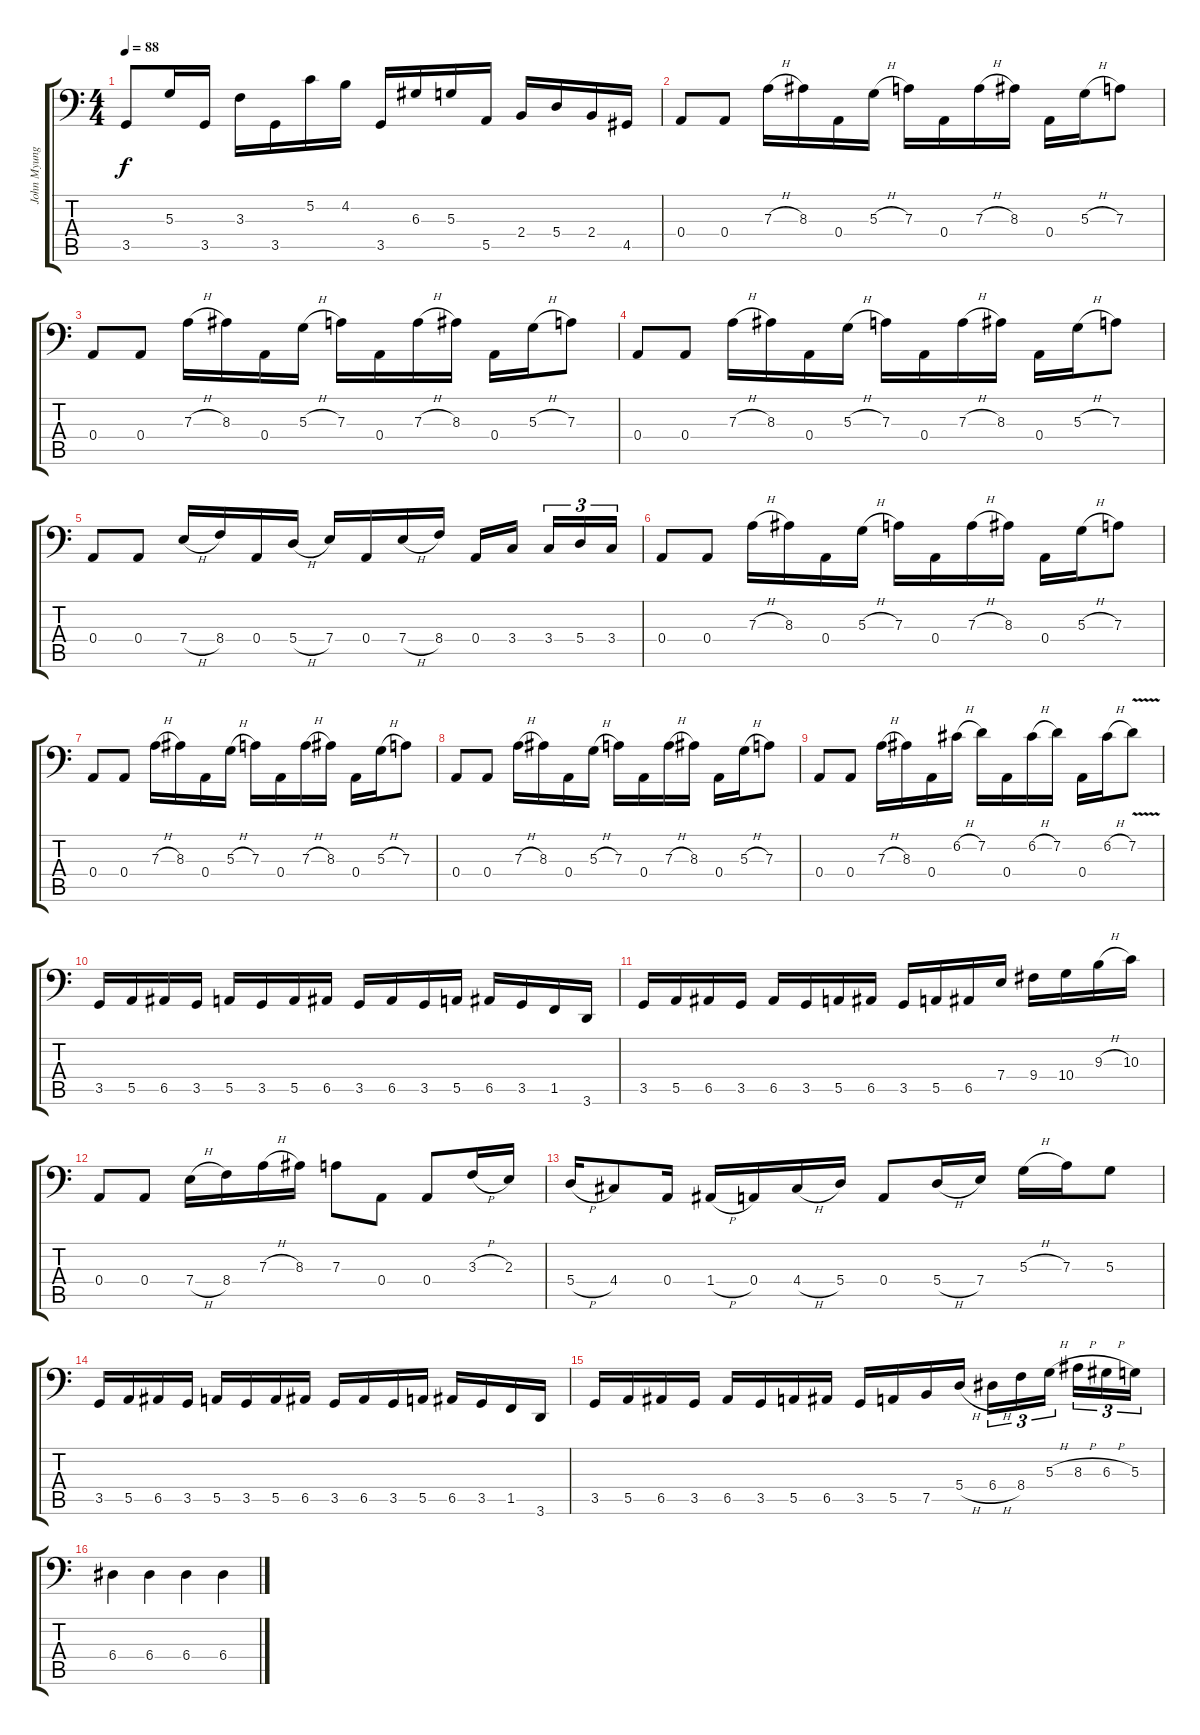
\track ("John Myung" "John Myung") {instrument electricbassfinger}
\staff {score tabs}
\tuning (C3 G2 D2 A1 E1 B0) {hide}
\ts (4 4)
\tempo 88
\clef f4
\ks c
3.5.8{dy f} 5.3.16 3.5.16 3.3.16 3.5.16 5.2.16 4.2.16 3.5.16 6.3.16 5.3.16 5.5.16 2.4.16 5.4.16 2.4.16 4.5.16 |
0.4.8 0.4.8 7.3{h}.16 8.3.16 0.4.16 5.3{h}.16 7.3.16 0.4.16 7.3{h}.16 8.3.16 0.4.16 5.3{h}.16 7.3.8 |
0.4.8 0.4.8 7.3{h}.16 8.3.16 0.4.16 5.3{h}.16 7.3.16 0.4.16 7.3{h}.16 8.3.16 0.4.16 5.3{h}.16 7.3.8 |
0.4.8 0.4.8 7.3{h}.16 8.3.16 0.4.16 5.3{h}.16 7.3.16 0.4.16 7.3{h}.16 8.3.16 0.4.16 5.3{h}.16 7.3.8 |
0.4.8 0.4.8 7.4{h}.16 8.4.16 0.4.16 5.4{h}.16 7.4.16 0.4.16 7.4{h}.16 8.4.16 0.4.16 3.4.16 3.4.16{tu (3 2)} 5.4.16{tu (3 2)} 3.4.16{tu (3 2)} |
0.4.8 0.4.8 7.3{h}.16 8.3.16 0.4.16 5.3{h}.16 7.3.16 0.4.16 7.3{h}.16 8.3.16 0.4.16 5.3{h}.16 7.3.8 |
0.4.8 0.4.8 7.3{h}.16 8.3.16 0.4.16 5.3{h}.16 7.3.16 0.4.16 7.3{h}.16 8.3.16 0.4.16 5.3{h}.16 7.3.8 |
0.4.8 0.4.8 7.3{h}.16 8.3.16 0.4.16 5.3{h}.16 7.3.16 0.4.16 7.3{h}.16 8.3.16 0.4.16 5.3{h}.16 7.3.8 |
0.4.8 0.4.8 7.3{h}.16 8.3.16 0.4.16 6.2{h}.16 7.2.16 0.4.16 6.2{h}.16 7.2.16 0.4.16 6.2{h}.16 7.2{v}.8 |
3.5.16 5.5.16 6.5.16 3.5.16 5.5.16 3.5.16 5.5.16 6.5.16 3.5.16 6.5.16 3.5.16 5.5.16 6.5.16 3.5.16 1.5.16 3.6.16 |
3.5.16 5.5.16 6.5.16 3.5.16 6.5.16 3.5.16 5.5.16 6.5.16 3.5.16 5.5.16 6.5.16 7.4.16 9.4.16 10.4.16 9.3{h}.16 10.3.16 |
0.4.8 0.4.8 7.4{h}.16 8.4.16 7.3{h}.16 8.3.16 7.3.8 0.4.8 0.4.8 3.3{h}.16 2.3.16 |
5.4{h}.16 4.4.8 0.4.16 1.4{h}.16 0.4.16 4.4{h}.16 5.4.16 0.4.8 5.4{h}.16 7.4.16 5.3{h}.16 7.3.16 5.3.8 |
3.5.16 5.5.16 6.5.16 3.5.16 5.5.16 3.5.16 5.5.16 6.5.16 3.5.16 6.5.16 3.5.16 5.5.16 6.5.16 3.5.16 1.5.16 3.6.16 |
3.5.16 5.5.16 6.5.16 3.5.16 6.5.16 3.5.16 5.5.16 6.5.16 3.5.16 5.5.16 7.5.16 5.4{h}.16 6.4{h}.16{tu (3 2)} 8.4.16{tu (3 2)} 5.3{h}.16{tu (3 2)} 8.3{h}.16{tu (3 2)} 6.3{h}.16{tu (3 2)} 5.3.16{tu (3 2)} |
6.4.4 6.4.4 6.4.4 6.4.4
